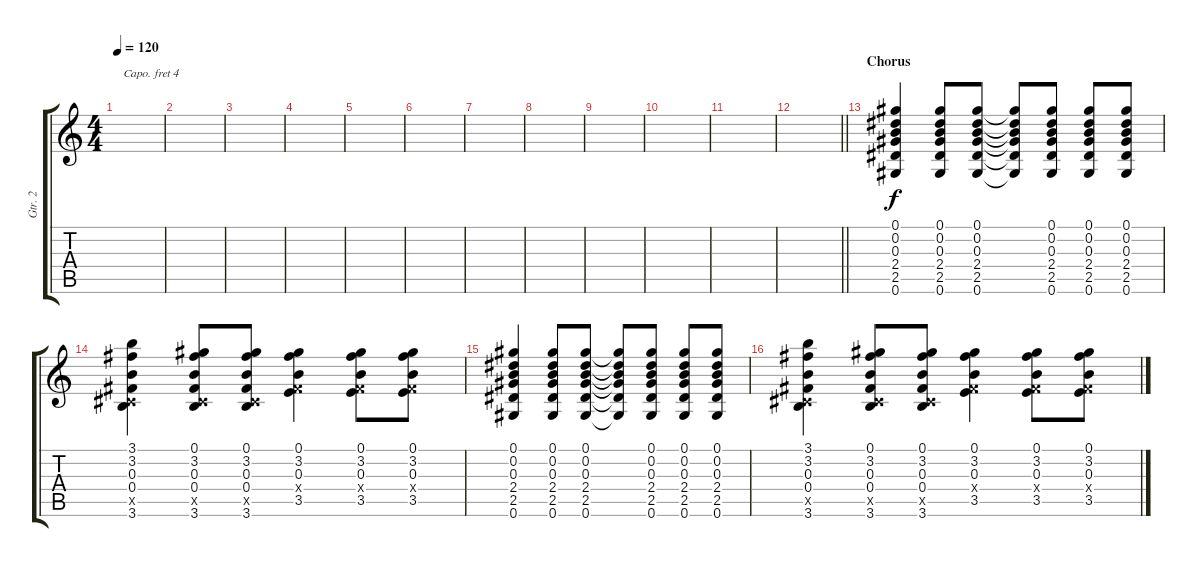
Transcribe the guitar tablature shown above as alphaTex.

\track ("Gtr. 2" "Gtr. 2") {instrument acousticguitarsteel}
\staff {score tabs}
\capo 4
\tuning (E4 B3 G3 D3 A2 E2) {hide}
\ts (4 4)
\tempo 120
\clef g2
\ks c
|
|
|
|
|
|
|
|
|
|
|
\barLineRight lightlight
|
\section ("" "Chorus")
(0.1 0.2 0.3 2.4 2.5 0.6).4 (0.1 0.2 0.3 2.4 2.5 0.6).8 (0.1 0.2 0.3 2.4 2.5 0.6).8 (0.1{t} 0.2{t} 0.3{t} 2.4{t} 2.5{t} 0.6{t}).8 (0.1 0.2 0.3 2.4 2.5 0.6).8 (0.1 0.2 0.3 2.4 2.5 0.6).8 (0.1 0.2 0.3 2.4 2.5 0.6).8 |
(3.1 3.2 0.3 0.4 0.5{x} 3.6).4 (0.1 3.2 0.3 0.4 0.5{x} 3.6).8 (0.1 3.2 0.3 0.4 0.5{x} 3.6).8 (0.1 3.2 0.3 0.4{x} 3.5).4 (0.1 3.2 0.3 0.4{x} 3.5).8 (0.1 3.2 0.3 0.4{x} 3.5).8 |
(0.1 0.2 0.3 2.4 2.5 0.6).4 (0.1 0.2 0.3 2.4 2.5 0.6).8 (0.1 0.2 0.3 2.4 2.5 0.6).8 (0.1{t} 0.2{t} 0.3{t} 2.4{t} 2.5{t} 0.6{t}).8 (0.1 0.2 0.3 2.4 2.5 0.6).8 (0.1 0.2 0.3 2.4 2.5 0.6).8 (0.1 0.2 0.3 2.4 2.5 0.6).8 |
(3.1 3.2 0.3 0.4 0.5{x} 3.6).4 (0.1 3.2 0.3 0.4 0.5{x} 3.6).8 (0.1 3.2 0.3 0.4 0.5{x} 3.6).8 (0.1 3.2 0.3 0.4{x} 3.5).4 (0.1 3.2 0.3 0.4{x} 3.5).8 (0.1 3.2 0.3 0.4{x} 3.5).8
